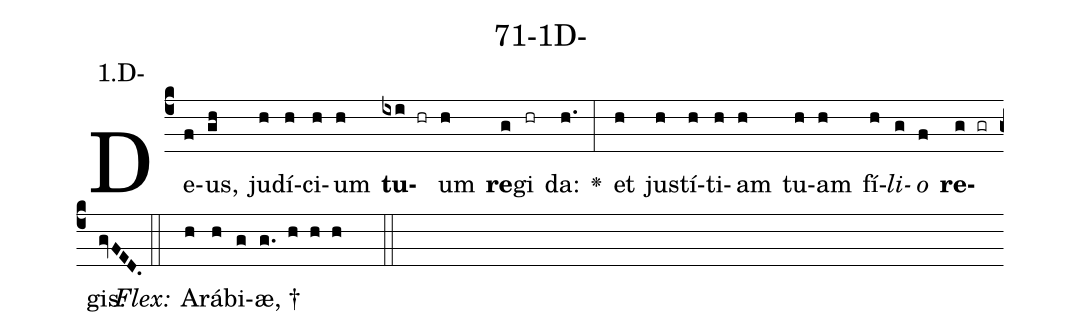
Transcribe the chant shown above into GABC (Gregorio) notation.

name: 71-1D-;
annotation: 1.D-;
%%
(c4)De(f)us,(gh) ju(h)dí(h)ci(h)um(h) <b>tu</b>(ixi hr)um(h) <b>re</b>(g)gi(hr) da:(h.) <v>\greheightstar</v>(:) et(h) jus(h)tí(h)ti(h)am(h) tu(h)am(h) fí(h)<i>li</i>(g)<i>o</i>(f) <b>re</b>(g gr)gis.(gvFED.) (::)
<i>Flex:</i>()  A(h)rá(h)bi(g)æ, †(g. h h h  ::)

%E(h) u(h) o(g) u(f) a(g) e.(gvFED.) (::)
